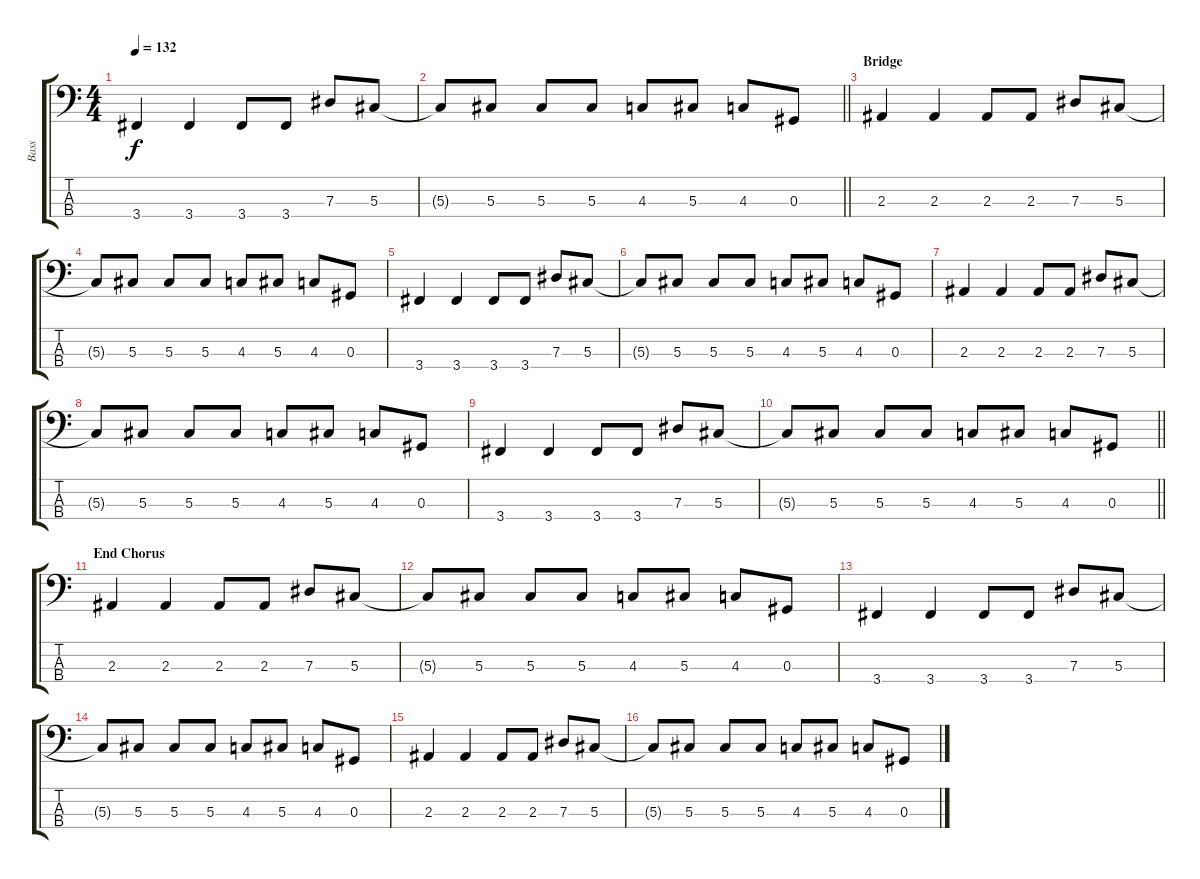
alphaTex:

\track ("Bass" "Bass") {instrument electricbasspick}
\staff {score tabs}
\tuning (Gb2 Db2 Ab1 Eb1) {hide}
\ts (4 4)
\tempo 132
\clef f4
\ks c
3.4.4{dy f} 3.4.4 3.4.8 3.4.8 7.3.8 5.3.8 |
\barLineRight lightlight
5.3{t}.8 5.3.8 5.3.8 5.3.8 4.3.8 5.3.8 4.3.8 0.3.8 |
\section ("" "Bridge")
2.3.4 2.3.4 2.3.8 2.3.8 7.3.8 5.3.8 |
5.3{t}.8 5.3.8 5.3.8 5.3.8 4.3.8 5.3.8 4.3.8 0.3.8 |
3.4.4 3.4.4 3.4.8 3.4.8 7.3.8 5.3.8 |
5.3{t}.8 5.3.8 5.3.8 5.3.8 4.3.8 5.3.8 4.3.8 0.3.8 |
2.3.4 2.3.4 2.3.8 2.3.8 7.3.8 5.3.8 |
5.3{t}.8 5.3.8 5.3.8 5.3.8 4.3.8 5.3.8 4.3.8 0.3.8 |
3.4.4 3.4.4 3.4.8 3.4.8 7.3.8 5.3.8 |
\barLineRight lightlight
5.3{t}.8 5.3.8 5.3.8 5.3.8 4.3.8 5.3.8 4.3.8 0.3.8 |
\section ("" "End Chorus")
2.3.4 2.3.4 2.3.8 2.3.8 7.3.8 5.3.8 |
5.3{t}.8 5.3.8 5.3.8 5.3.8 4.3.8 5.3.8 4.3.8 0.3.8 |
3.4.4 3.4.4 3.4.8 3.4.8 7.3.8 5.3.8 |
5.3{t}.8 5.3.8 5.3.8 5.3.8 4.3.8 5.3.8 4.3.8 0.3.8 |
2.3.4 2.3.4 2.3.8 2.3.8 7.3.8 5.3.8 |
5.3{t}.8 5.3.8 5.3.8 5.3.8 4.3.8 5.3.8 4.3.8 0.3.8
